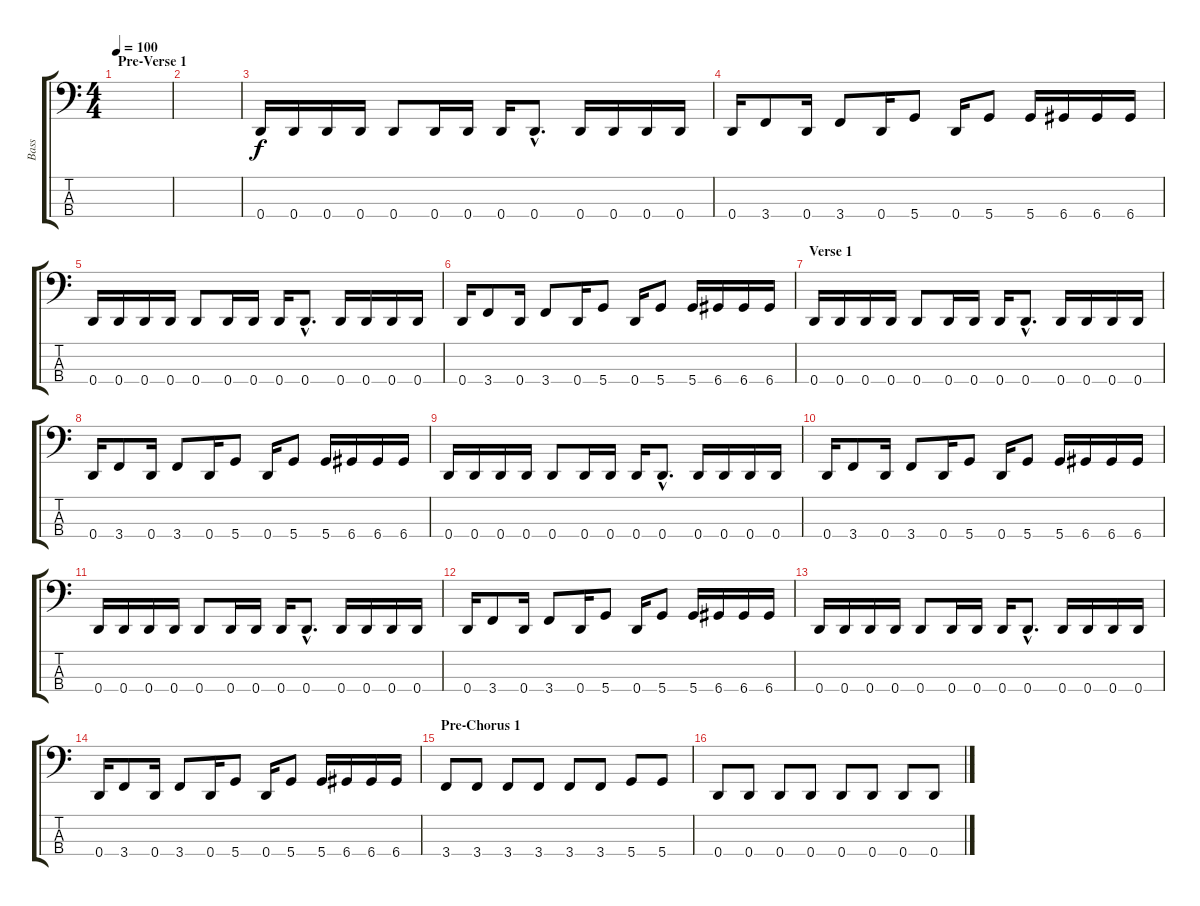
\track ("Bass" "Bass") {instrument electricbassfinger}
\staff {score tabs}
\tuning (G2 D2 A1 D1) {hide}
\ts (4 4)
\section ("" "Pre-Verse 1")
\tempo 100
\clef f4
\ks c
|
|
0.4.16 0.4.16 0.4.16 0.4.16 0.4.8 0.4.16 0.4.16 0.4.16 0.4{hac}.8{d} 0.4.16 0.4.16 0.4.16 0.4.16 |
0.4.16 3.4.8 0.4.16 3.4.8 0.4.16 5.4.8 0.4.16 5.4.8 5.4.16 6.4.16 6.4.16 6.4.16 |
0.4.16 0.4.16 0.4.16 0.4.16 0.4.8 0.4.16 0.4.16 0.4.16 0.4{hac}.8{d} 0.4.16 0.4.16 0.4.16 0.4.16 |
0.4.16 3.4.8 0.4.16 3.4.8 0.4.16 5.4.8 0.4.16 5.4.8 5.4.16 6.4.16 6.4.16 6.4.16 |
\section ("" "Verse 1")
0.4.16 0.4.16 0.4.16 0.4.16 0.4.8 0.4.16 0.4.16 0.4.16 0.4{hac}.8{d} 0.4.16 0.4.16 0.4.16 0.4.16 |
0.4.16 3.4.8 0.4.16 3.4.8 0.4.16 5.4.8 0.4.16 5.4.8 5.4.16 6.4.16 6.4.16 6.4.16 |
0.4.16 0.4.16 0.4.16 0.4.16 0.4.8 0.4.16 0.4.16 0.4.16 0.4{hac}.8{d} 0.4.16 0.4.16 0.4.16 0.4.16 |
0.4.16 3.4.8 0.4.16 3.4.8 0.4.16 5.4.8 0.4.16 5.4.8 5.4.16 6.4.16 6.4.16 6.4.16 |
0.4.16 0.4.16 0.4.16 0.4.16 0.4.8 0.4.16 0.4.16 0.4.16 0.4{hac}.8{d} 0.4.16 0.4.16 0.4.16 0.4.16 |
0.4.16 3.4.8 0.4.16 3.4.8 0.4.16 5.4.8 0.4.16 5.4.8 5.4.16 6.4.16 6.4.16 6.4.16 |
0.4.16 0.4.16 0.4.16 0.4.16 0.4.8 0.4.16 0.4.16 0.4.16 0.4{hac}.8{d} 0.4.16 0.4.16 0.4.16 0.4.16 |
0.4.16 3.4.8 0.4.16 3.4.8 0.4.16 5.4.8 0.4.16 5.4.8 5.4.16 6.4.16 6.4.16 6.4.16 |
\section ("" "Pre-Chorus 1")
3.4.8 3.4.8 3.4.8 3.4.8 3.4.8 3.4.8 5.4.8 5.4.8 |
0.4.8 0.4.8 0.4.8 0.4.8 0.4.8 0.4.8 0.4.8 0.4.8
